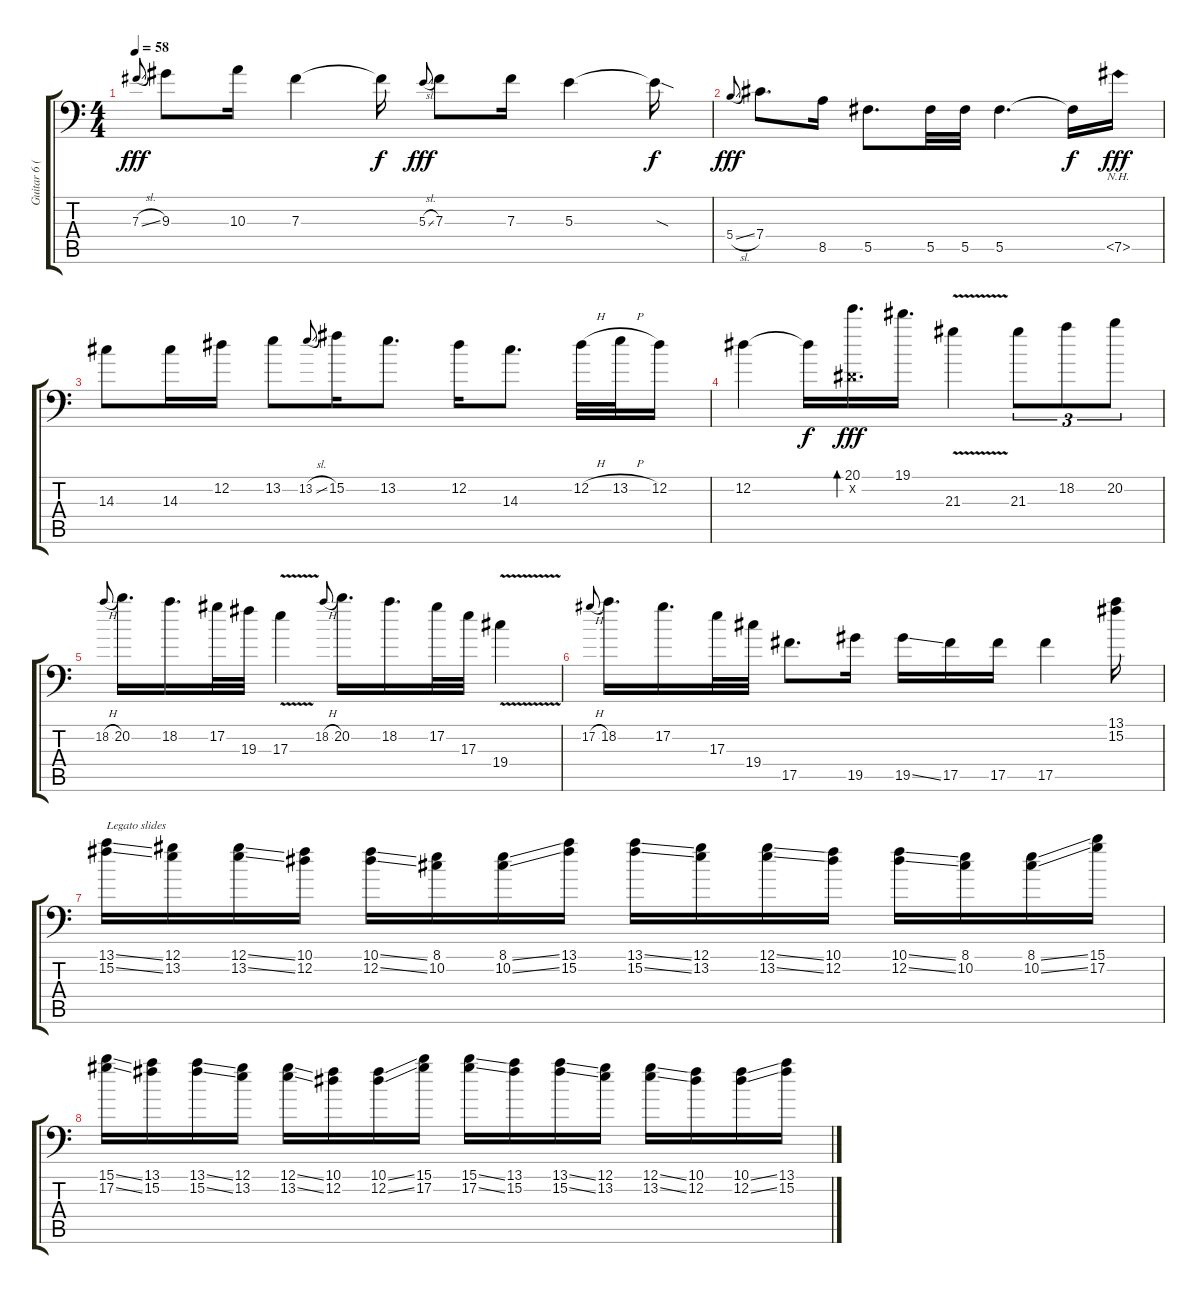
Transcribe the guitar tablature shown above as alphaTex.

\track ("Guitar 6 (Acoustic)" "Guitar 6 (") {instrument acousticguitarsteel}
\staff {score tabs}
\tuning (Ab3 Eb3 B2 Gb2 Db2 Ab1) {hide}
\ts (4 4)
\tempo 58
\clef f4
\ks c
7.3{sl}.8{gr onbeat dy fff} 9.3.8 10.3.16 7.3.4 7.3{t}.16{dy f} 5.3{sl}.8{gr onbeat dy fff} 7.3.8 7.3.16 5.3.4 5.3{sod t}.16{dy f} |
5.4{sl}.8{gr onbeat dy fff} 7.4.8{d} 8.5.16 5.5.8{d} 5.5.32 5.5.32 5.5.4{d} 5.5{t}.16{dy f} 7.5{nh}.16{dy fff} |
14.3.8 14.3.16 12.2.16 13.2.8 13.2{sl}.8{gr onbeat} 15.2.16 13.2.8{d} 12.2.16 14.3.8{d} 12.2{h}.32 13.2{h}.32 12.2.16 |
12.2.4 12.2{t}.16{dy f} (20.1 0.2{x}).16{d bd 60 dy fff} 19.1.16{d} 21.3{v}.4 21.3.8{tu (3 2)} 18.2.8{tu (3 2)} 20.2.8{tu (3 2)} |
18.2{h}.8{gr onbeat} 20.2.16{d} 18.2.16{d} 17.2.32 19.3.32 17.3{v}.4 18.2{h}.8{gr onbeat} 20.2.16{d} 18.2.16{d} 17.2.32 17.3.32 19.4{v}.4 |
17.2{h}.8{gr onbeat} 18.2.16{d} 17.2.16{d} 17.3.32 19.4.32 17.5.8{d} 19.5.16 19.5{ss}.16 17.5.16 17.5.16 17.5.4 (13.1 15.2).16 |
(13.1{ss} 15.2{ss}).16{txt "Legato slides"} (12.1 13.2).16 (12.1{ss} 13.2{ss}).16 (10.1 12.2).16 (10.1{ss} 12.2{ss}).16 (8.1 10.2).16 (8.1{ss} 10.2{ss}).16 (13.1 15.2).16 (13.1{ss} 15.2{ss}).16 (12.1 13.2).16 (12.1{ss} 13.2{ss}).16 (10.1 12.2).16 (10.1{ss} 12.2{ss}).16 (8.1 10.2).16 (8.1{ss} 10.2{ss}).16 (15.1 17.2).16 |
(15.1{ss} 17.2{ss}).16 (13.1 15.2).16 (13.1{ss} 15.2{ss}).16 (12.1 13.2).16 (12.1{ss} 13.2{ss}).16 (10.1 12.2).16 (10.1{ss} 12.2{ss}).16 (15.1 17.2).16 (15.1{ss} 17.2{ss}).16 (13.1 15.2).16 (13.1{ss} 15.2{ss}).16 (12.1 13.2).16 (12.1{ss} 13.2{ss}).16 (10.1 12.2).16 (10.1{ss} 12.2{ss}).16 (13.1 15.2).16
